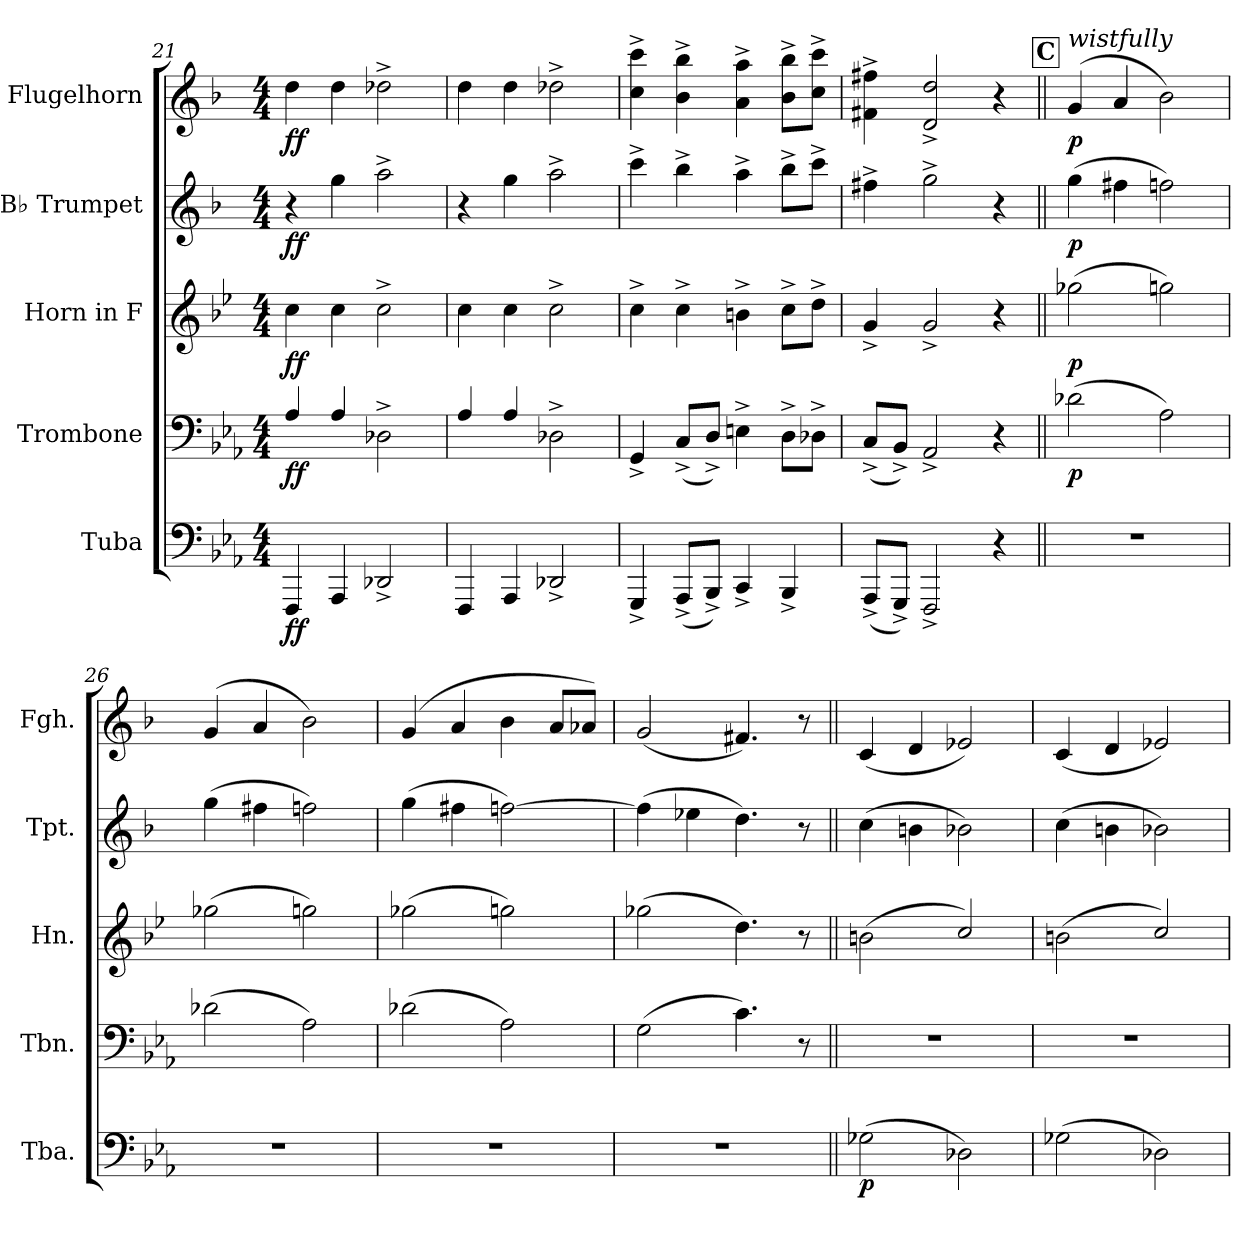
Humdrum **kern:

**kern	**dynam	**kern	**dynam	**kern	**dynam	**kern	**dynam	**kern	**dynam
*part5	*part5	*part4	*part4	*part3	*part3	*part2	*part2	*part1	*part1
*staff5	*staff5	*staff4	*staff4	*staff3	*staff3	*staff2	*staff2	*staff1	*staff1
*I"Tuba	*	*I"Trombone	*	*I"Horn in F	*	*I"B♭ Trumpet	*	*I"Flugelhorn	*
*I'Tba.	*	*I'Tbn.	*	*I'Hn.	*	*I'Tpt.	*	*I'Fgh.	*
*clefF4	*	*clefF4	*	*clefG2	*	*clefG2	*	*clefG2	*
*	*	*	*	*ITrd4c7	*	*ITrd1c2	*	*ITrd1c2	*
*k[b-e-a-]	*	*k[b-e-a-]	*	*k[b-e-a-]	*	*k[b-e-a-]	*	*k[b-e-a-]	*
*M4/4	*	*M4/4	*	*M4/4	*	*M4/4	*	*M4/4	*
=21	=21	=21	=21	=21	=21	=21	=21	=21	=21
!	!LO:DY:b	!	!LO:DY:b	!	!LO:DY:b	!	!LO:DY:b	!	!LO:DY:b
4FFF/	ff	4A-/	ff	4f\	ff	4r	ff	4cc\	ff
4AAA-/	.	4A-/	.	4f\	.	4ff\	.	4cc\	.
2DD-X^/	.	2D-X^\	.	2f^\	.	2gg^\	.	2cc-X^\	.
=22	=22	=22	=22	=22	=22	=22	=22	=22	=22
4FFF/	.	4A-/	.	4f\	.	4r	.	4cc\	.
4AAA-/	.	4A-/	.	4f\	.	4ff\	.	4cc\	.
2DD-X^/	.	2D-X^\	.	2f^\	.	2gg^\	.	2cc-X^\	.
=23	=23	=23	=23	=23	=23	=23	=23	=23	=23
4GGG^/	.	4GG^/	.	4f^\	.	4bb-^\	.	4b-!\^ 4bb-\^	.
(<8AAA-^/L	.	(<8C^/L	.	4f^\	.	4aa-^\	.	4a-!\^ 4aa-\^	.
8BBB-^/J)	.	8D^/J)	.	.	.	.	.	.	.
4CC^/	.	4En^\	.	4en^\	.	4gg^\	.	4g!\^ 4gg\^	.
4BBB-^/	.	8D^\L	.	8f^\L	.	8aa-^\L	.	8a-!\^ 8aa-\^L	.
.	.	8D-X^\J	.	8g^\J	.	8bb-^\J	.	8b-!\^ 8bb-\^J	.
=24	=24	=24	=24	=24	=24	=24	=24	=24	=24
(<8AAA-^/L	.	(<8C^/L	.	4c^/	.	4een^\	.	4en!\^ 4een\^	.
8GGG^/J)	.	8BB-^/J)	.	.	.	.	.	.	.
2FFF^/	.	2AA-^/	.	2c^/	.	2ff^\	.	2c!/^ 2cc/^	.
4r	.	4r	.	4r	.	4r	.	4r	.
!!LO:PB:g=z
!!LO:REH:place=s1:a:fs=17:t=C
=25||	=25||	=25||	=25||	=25||	=25||	=25||	=25||	=25||	=25||
!	!	!	!	!	!	!	!	!LO:TX:a:i:t=wistfully	!
!	!	!	!LO:DY:b	!	!LO:DY:b	!	!LO:DY:b	!	!LO:DY:b
1r	.	(>2d-X\	p	(>2cc-X\	p	(>4ff\	p	(>4f/	p
.	.	.	.	.	.	4een\	.	4g/	.
.	.	2A-\)	.	2ccn\)	.	2ee-X\)	.	2a-\)	.
=26	=26	=26	=26	=26	=26	=26	=26	=26	=26
1r	.	(>2d-X\	.	(>2cc-X\	.	(>4ff\	.	(>4f/	.
.	.	.	.	.	.	4een\	.	4g/	.
.	.	2A-\)	.	2ccn\)	.	2ee-X\)	.	2a-\)	.
=27	=27	=27	=27	=27	=27	=27	=27	=27	=27
1r	.	(>2d-X\	.	(>2cc-X\	.	(>4ff\	.	(>4f/	.
.	.	.	.	.	.	4een\	.	4g/	.
.	.	2A-\)	.	2ccn\)	.	[2ee-X\)	.	4a-\	.
.	.	.	.	.	.	.	.	8g/L	.
.	.	.	.	.	.	.	.	8g-X/J)	.
=28	=28	=28	=28	=28	=28	=28	=28	=28	=28
1r	.	(>2G\	.	(>2cc-X\	.	(>4ee-\]	.	(<2f/	.
.	.	.	.	.	.	4dd-X\	.	.	.
.	.	4.c\)	.	4.g\)	.	4.cc\)	.	4.en/)	.
.	.	8r	.	8r	.	8r	.	8r	.
=29||	=29||	=29||	=29||	=29||	=29||	=29||	=29||	=29||	=29||
!	!LO:DY:b	!	!	!	!	!	!	!	!
(>2G-X\	p	1r	.	(>2en\	.	(>4b-\	.	(<4B-/	.
.	.	.	.	.	.	4an\	.	4c/	.
2D-X\)	.	.	.	2f/)	.	2a-X\)	.	2d-X/)	.
=30	=30	=30	=30	=30	=30	=30	=30	=30	=30
(>2G-X\	.	1r	.	(>2en\	.	(>4b-\	.	(<4B-/	.
.	.	.	.	.	.	4an\	.	4c/	.
2D-X\)	.	.	.	2f/)	.	2a-X\)	.	2d-X/)	.
=	=	=	=	=	=	=	=	=	=
*-	*-	*-	*-	*-	*-	*-	*-	*-	*-
